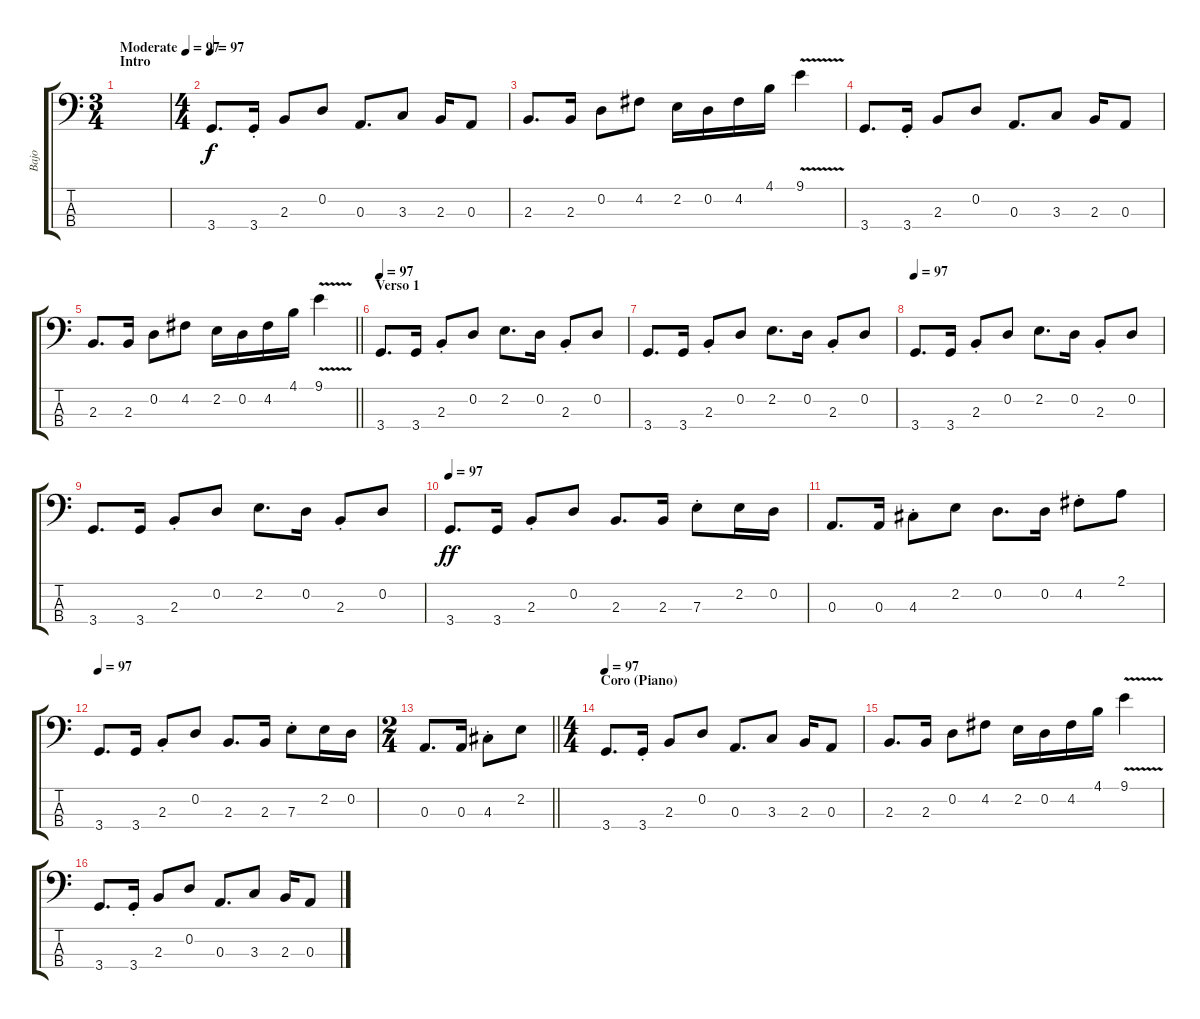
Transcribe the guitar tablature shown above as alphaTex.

\track ("Bajo" "Bajo") {instrument electricbassfinger}
\staff {score tabs}
\tuning (G2 D2 A1 E1) {hide}
\ts (3 4)
\section ("" "Intro")
\tempo (97 "Moderate")
\tempo 125
\tempo (97 "Moderate")
\clef f4
\ks c
|
\ts (4 4)
\tempo 97
3.4.8{d} 3.4{st}.16 2.3.8 0.2.8 0.3.8{d} 3.3.8 2.3.16 0.3.8 |
2.3.8{d} 2.3.16 0.2.8 4.2.8 2.2.16 0.2.16 4.2.16 4.1.16 9.1{v}.4 |
3.4.8{d} 3.4{st}.16 2.3.8 0.2.8 0.3.8{d} 3.3.8 2.3.16 0.3.8 |
\barLineRight lightlight
2.3.8{d} 2.3.16 0.2.8 4.2.8 2.2.16 0.2.16 4.2.16 4.1.16 9.1{v}.4 |
\section ("" "Verso 1")
\tempo 97
3.4.8{d dy f} 3.4.16 2.3{st}.8 0.2.8 2.2.8{d} 0.2.16 2.3{st}.8 0.2.8 |
3.4.8{d} 3.4.16 2.3{st}.8 0.2.8 2.2.8{d} 0.2.16 2.3{st}.8 0.2.8 |
\tempo 97
3.4.8{d} 3.4.16 2.3{st}.8 0.2.8 2.2.8{d} 0.2.16 2.3{st}.8 0.2.8 |
3.4.8{d} 3.4.16 2.3{st}.8 0.2.8 2.2.8{d} 0.2.16 2.3{st}.8 0.2.8 |
\tempo 97
3.4.8{d dy ff} 3.4.16 2.3{st}.8 0.2.8 2.3.8{d} 2.3.16 7.3{st}.8 2.2.16 0.2.16 |
0.3.8{d} 0.3.16 4.3{st}.8 2.2.8 0.2.8{d} 0.2.16 4.2{st}.8 2.1.8 |
\tempo 97
3.4.8{d} 3.4.16 2.3{st}.8 0.2.8 2.3.8{d} 2.3.16 7.3{st}.8 2.2.16 0.2.16 |
\ts (2 4)
\barLineRight lightlight
0.3.8{d} 0.3.16 4.3{st}.8 2.2.8 |
\ts (4 4)
\section ("" "Coro (Piano)")
\tempo 97
3.4.8{d} 3.4{st}.16 2.3.8 0.2.8 0.3.8{d} 3.3.8 2.3.16 0.3.8 |
2.3.8{d} 2.3.16 0.2.8 4.2.8 2.2.16 0.2.16 4.2.16 4.1.16 9.1{v}.4 |
3.4.8{d} 3.4{st}.16 2.3.8 0.2.8 0.3.8{d} 3.3.8 2.3.16 0.3.8
